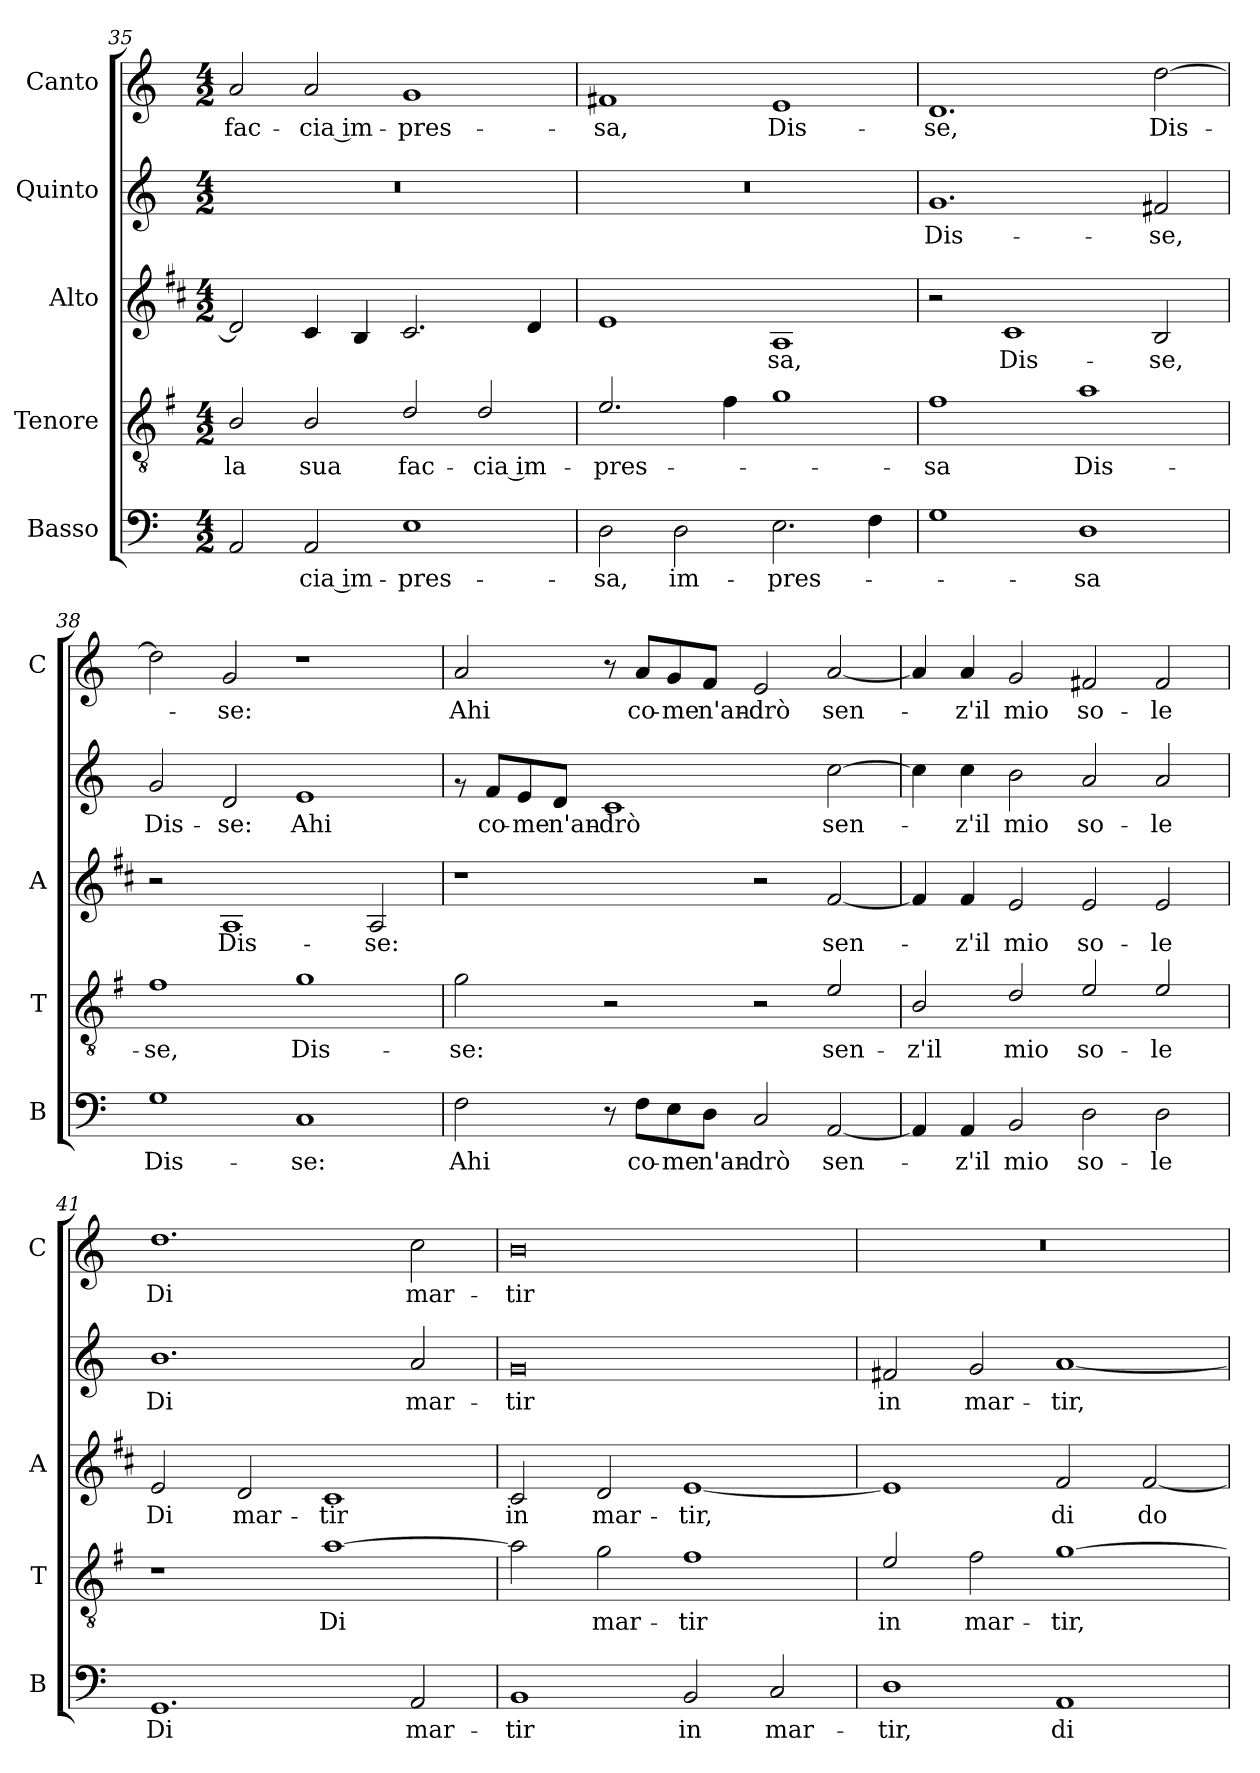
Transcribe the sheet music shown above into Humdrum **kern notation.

**kern	**text	**kern	**text	**kern	**text	**kern	**text	**kern	**text
*part5	*part5	*part4	*part4	*part3	*part3	*part2	*part2	*part1	*part1
*staff5	*staff5	*staff4	*staff4	*staff3	*staff3	*staff2	*staff2	*staff1	*staff1
*I"Basso	*	*I"Tenore	*	*I"Alto	*	*I"Quinto	*	*I"Canto	*
*I'B	*	*I'T	*	*I'A	*	*	*	*I'C	*
*clefF4	*	*clefGv2	*	*clefG2	*	*clefG2	*	*clefG2	*
*	*	*ITrd4c7	*	*ITrd1c2	*	*	*	*	*
*k[]	*	*k[]	*	*k[]	*	*k[]	*	*k[]	*
*C:	*	*C:	*	*C:	*	*C:	*	*C:	*
*M4/2	*	*M4/2	*	*M4/2	*	*M4/2	*	*M4/2	*
=35	=35	=35	=35	=35	=35	=35	=35	=35	=35
!	!	!	!LO:LY:b	!	!	!	!	!	!LO:LY:b
2AA/	.	2E/	la	2c/]	.	0r	.	2a/	fac-
!	!LO:LY:b	!	!LO:LY:b	!	!	!	!	!	!LO:LY:b
2AA/	-cia im-	2E/	sua	4B/	.	.	.	2a/	-cia im-
.	.	.	.	4A/	.	.	.	.	.
!	!LO:LY:b	!	!LO:LY:b	!	!	!	!	!	!LO:LY:b
1E	-pres-	2G/	fac-	2.B/	.	.	.	1g	-pres-
!	!	!	!LO:LY:b	!	!	!	!	!	!
.	.	2G/	-cia im-	.	.	.	.	.	.
.	.	.	.	4c/	.	.	.	.	.
!!LO:LB:g=z
=36	=36	=36	=36	=36	=36	=36	=36	=36	=36
!	!LO:LY:b	!	!LO:LY:b	!	!	!	!	!	!LO:LY:b
2D\	-sa,	2.A/	-pres-	1d	.	0r	.	1f#X	-sa,
!	!LO:LY:b	!	!	!	!	!	!	!	!
2D\	im-	.	.	.	.	.	.	.	.
.	.	4B\	.	.	.	.	.	.	.
!	!LO:LY:b	!	!	!	!LO:LY:b	!	!	!	!LO:LY:b
2.E\	-pres-	1c	.	1G	-sa,	.	.	1e	Dis-
4F\	.	.	.	.	.	.	.	.	.
=37	=37	=37	=37	=37	=37	=37	=37	=37	=37
!	!	!	!LO:LY:b	!	!	!	!LO:LY:b	!	!LO:LY:b
1G	.	1B	-sa	2r	.	1.g	Dis-	1.d	-se,
!	!	!	!	!	!LO:LY:b	!	!	!	!
.	.	.	.	1B	Dis-	.	.	.	.
!	!LO:LY:b	!	!LO:LY:b	!	!	!	!	!	!
1D	-sa	1d	Dis-	.	.	.	.	.	.
!	!	!	!	!	!LO:LY:b	!	!LO:LY:b	!	!LO:LY:b
.	.	.	.	2A/	-se,	2f#X/	-se,	[2dd\	Dis-
=38	=38	=38	=38	=38	=38	=38	=38	=38	=38
!	!LO:LY:b	!	!LO:LY:b	!	!	!	!LO:LY:b	!	!
1G	Dis-	1B	-se,	2r	.	2g/	Dis-	2dd\]	.
!	!	!	!	!	!LO:LY:b	!	!LO:LY:b	!	!LO:LY:b
.	.	.	.	1G	Dis-	2d/	-se:	2g/	-se:
!	!LO:LY:b	!	!LO:LY:b	!	!	!	!LO:LY:b	!	!
1C	-se:	1c	Dis-	.	.	1e	Ahi	1r	.
!	!	!	!	!	!LO:LY:b	!	!	!	!
.	.	.	.	2G/	-se:	.	.	.	.
=39	=39	=39	=39	=39	=39	=39	=39	=39	=39
!	!LO:LY:b	!	!LO:LY:b	!	!	!	!	!	!LO:LY:b
2F\	Ahi	2c\	-se:	1r	.	8rf	.	2a/	Ahi
!	!	!	!	!	!	!	!LO:LY:b	!	!
.	.	.	.	.	.	8f/L	co-	.	.
!	!	!	!	!	!	!	!LO:LY:b	!	!
.	.	.	.	.	.	8e/	-me	.	.
!	!	!	!	!	!	!	!LO:LY:b	!	!
.	.	.	.	.	.	8d/J	n'an-	.	.
!	!	!	!	!	!	!	!LO:LY:b	!	!
8r	.	2r	.	.	.	1c	-drò	8r	.
!	!LO:LY:b	!	!	!	!	!	!	!	!LO:LY:b
8F\L	co-	.	.	.	.	.	.	8a/L	co-
!	!LO:LY:b	!	!	!	!	!	!	!	!LO:LY:b
8E\	-me	.	.	.	.	.	.	8g/	-me
!	!LO:LY:b	!	!	!	!	!	!	!	!LO:LY:b
8D\J	n'an-	.	.	.	.	.	.	8f/J	n'an-
!	!LO:LY:b	!	!	!	!	!	!	!	!LO:LY:b
2C/	-drò	2r	.	2r	.	.	.	2e/	-drò
!	!LO:LY:b	!	!LO:LY:b	!	!LO:LY:b	!	!LO:LY:b	!	!LO:LY:b
[2AA/	sen-	2A/	sen-	[2e/	sen-	[2cc\	sen-	[2a/	sen-
!!LO:PB:g=z
=40	=40	=40	=40	=40	=40	=40	=40	=40	=40
!	!	!	!LO:LY:b	!	!	!	!	!	!
4AA/]	.	2E/	-z'il	4e/]	.	4cc\]	.	4a/]	.
!	!LO:LY:b	!	!	!	!LO:LY:b	!	!LO:LY:b	!	!LO:LY:b
4AA/	-z'il	.	.	4e/	-z'il	4cc\	-z'il	4a/	-z'il
!	!LO:LY:b	!	!LO:LY:b	!	!LO:LY:b	!	!LO:LY:b	!	!LO:LY:b
2BB/	mio	2G/	mio	2d/	mio	2b\	mio	2g/	mio
!	!LO:LY:b	!	!LO:LY:b	!	!LO:LY:b	!	!LO:LY:b	!	!LO:LY:b
2D\	so-	2A/	so-	2d/	so-	2a/	so-	2f#X/	so-
!	!LO:LY:b	!	!LO:LY:b	!	!LO:LY:b	!	!LO:LY:b	!	!LO:LY:b
2D\	-le	2A/	-le	2d/	-le	2a/	-le	2f#/	-le
=41	=41	=41	=41	=41	=41	=41	=41	=41	=41
!	!LO:LY:b	!	!	!	!LO:LY:b	!	!LO:LY:b	!	!LO:LY:b
1.GG	Di	1r	.	2d/	Di	1.b	Di	1.dd	Di
!	!	!	!	!	!LO:LY:b	!	!	!	!
.	.	.	.	2c/	mar-	.	.	.	.
!	!	!	!LO:LY:b	!	!LO:LY:b	!	!	!	!
.	.	[1d	Di	1B	-tir	.	.	.	.
!	!LO:LY:b	!	!	!	!	!	!LO:LY:b	!	!LO:LY:b
2AA/	mar-	.	.	.	.	2a/	mar-	2cc\	mar-
=42	=42	=42	=42	=42	=42	=42	=42	=42	=42
!	!LO:LY:b	!	!	!	!LO:LY:b	!	!LO:LY:b	!	!LO:LY:b
1BB	-tir	2d\]	.	2B/	in	0g	-tir	0b	-tir
!	!	!	!LO:LY:b	!	!LO:LY:b	!	!	!	!
.	.	2c\	mar-	2c/	mar-	.	.	.	.
!	!LO:LY:b	!	!LO:LY:b	!	!LO:LY:b	!	!	!	!
2BB/	in	1B	-tir	[1d	-tir,	.	.	.	.
!	!LO:LY:b	!	!	!	!	!	!	!	!
2C/	mar-	.	.	.	.	.	.	.	.
=43	=43	=43	=43	=43	=43	=43	=43	=43	=43
!	!LO:LY:b	!	!LO:LY:b	!	!	!	!LO:LY:b	!	!
1D	-tir,	2A/	in	1d]	.	2f#X/	in	0r	.
!	!	!	!LO:LY:b	!	!	!	!LO:LY:b	!	!
.	.	2B\	mar-	.	.	2g/	mar-	.	.
!	!LO:LY:b	!	!LO:LY:b	!	!LO:LY:b	!	!LO:LY:b	!	!
1AA	di	[1c	-tir,	2e/	di	[1a	-tir,	.	.
!	!	!	!	!	!LO:LY:b	!	!	!	!
.	.	.	.	[2e/	do-	.	.	.	.
=	=	=	=	=	=	=	=	=	=
*-	*-	*-	*-	*-	*-	*-	*-	*-	*-
